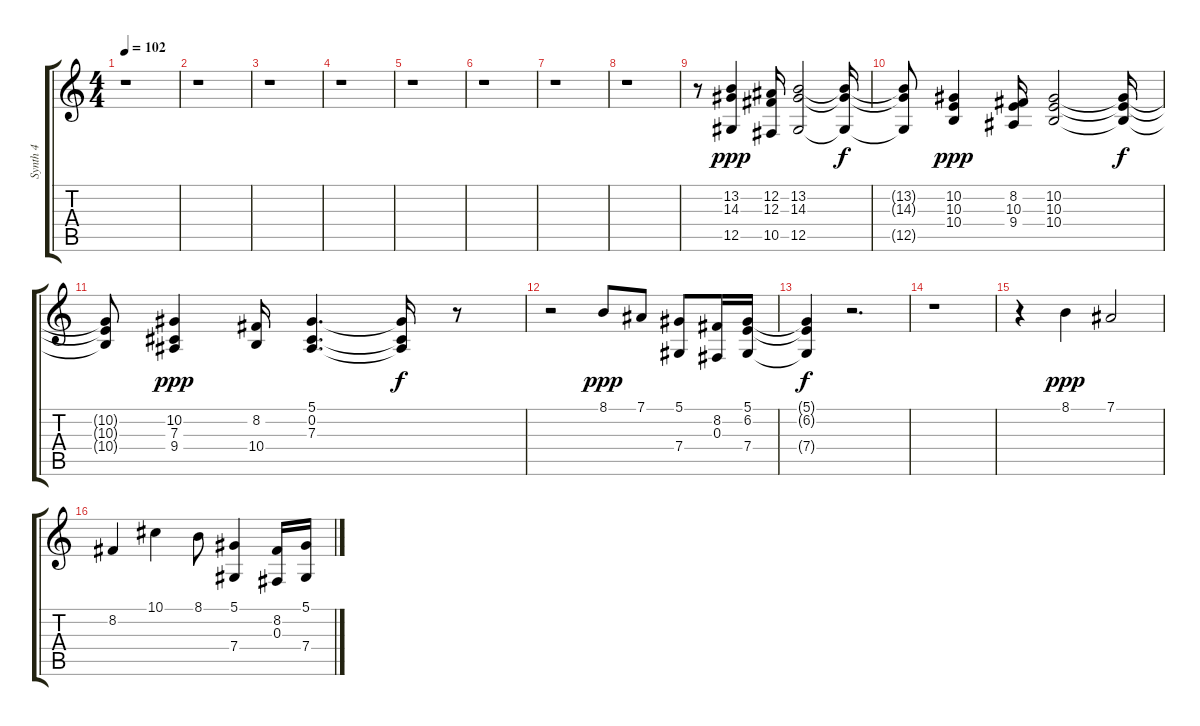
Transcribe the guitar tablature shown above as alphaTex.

\track ("Synth 4" "Synth 4") {instrument synthbrass2}
\staff {score tabs}
\tuning (Eb4 Bb3 Gb3 Db3 Ab2 Eb2) {hide}
\ts (4 4)
\tempo 102
\clef g2
\ks c
r.1{dy f} |
r.1 |
r.1 |
r.1 |
r.1 |
r.1 |
r.1 |
r.1 |
r.8 (13.2 14.3 12.5).4{dy ppp} (12.2 12.3 10.5).16 (13.2 14.3 12.5).2 (13.2{t} 14.3{t} 12.5{t}).16{dy f} |
(13.2{t} 14.3{t} 12.5{t}).8 (10.2 10.3 10.4).4{dy ppp} (8.2 10.3 9.4).16 (10.2 10.3 10.4).2 (10.2{t} 10.3{t} 10.4{t}).16{dy f} |
(10.2{t} 10.3{t} 10.4{t}).8 (10.2 7.3 9.4).4{dy ppp} (8.2 10.4).16 (5.1 0.2 7.3).4{d} (5.1{t} 0.2{t} 7.3{t}).16{dy f} r.8 |
r.2 8.1.8{dy ppp} 7.1.8 (5.1 7.4).8 (8.2 0.3).16 (5.1 6.2 7.4).16 |
(5.1{t} 6.2{t} 7.4{t}).4{dy f} r.2{d} |
r.1 |
r.4 8.1.4{dy ppp} 7.1.2 |
8.2.4 10.1.4 8.1.8 (5.1 7.4).4 (8.2 0.3).16 (5.1 7.4).16
